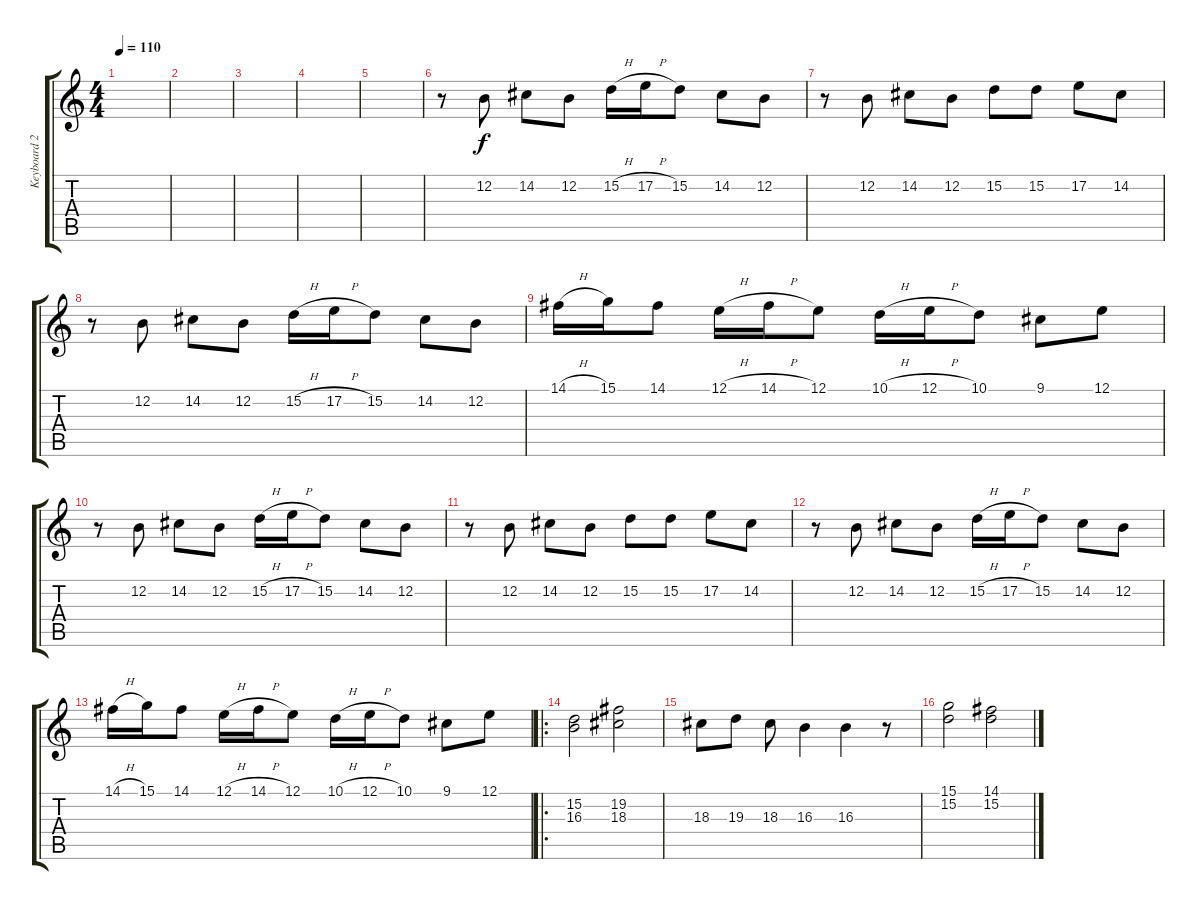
\track ("Keyboard 2" "Keyboard 2") {instrument stringensemble1}
\staff {score tabs}
\tuning (E4 B3 G3 D3 A2 E2) {hide}
\ts (4 4)
\tempo 110
\clef g2
\ks c
|
|
|
|
|
r.8 12.2.8 14.2.8 12.2.8 15.2{h}.16 17.2{h}.16 15.2.8 14.2.8 12.2.8 |
r.8 12.2.8 14.2.8 12.2.8 15.2.8 15.2.8 17.2.8 14.2.8 |
r.8 12.2.8 14.2.8 12.2.8 15.2{h}.16 17.2{h}.16 15.2.8 14.2.8 12.2.8 |
14.1{h}.16 15.1.16 14.1.8 12.1{h}.16 14.1{h}.16 12.1.8 10.1{h}.16 12.1{h}.16 10.1.8 9.1.8 12.1.8 |
r.8 12.2.8 14.2.8 12.2.8 15.2{h}.16 17.2{h}.16 15.2.8 14.2.8 12.2.8 |
r.8 12.2.8 14.2.8 12.2.8 15.2.8 15.2.8 17.2.8 14.2.8 |
r.8 12.2.8 14.2.8 12.2.8 15.2{h}.16 17.2{h}.16 15.2.8 14.2.8 12.2.8 |
14.1{h}.16 15.1.16 14.1.8 12.1{h}.16 14.1{h}.16 12.1.8 10.1{h}.16 12.1{h}.16 10.1.8 9.1.8 12.1.8 |
\ro
(15.2 16.3).2 (19.2 18.3).2 |
18.3.8 19.3.8 18.3.8 16.3.4 16.3.4 r.8 |
(15.1 15.2).2 (14.1 15.2).2
